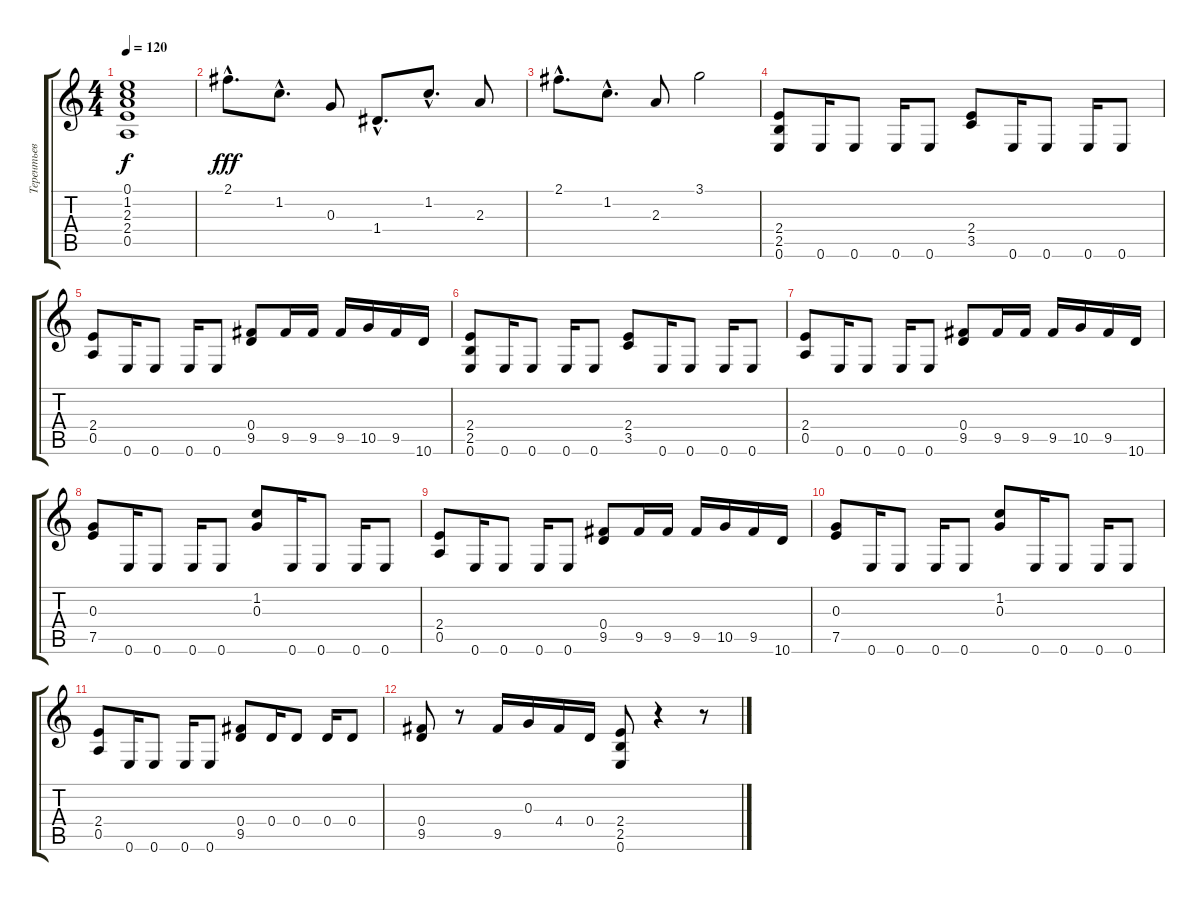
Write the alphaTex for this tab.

\track ("Терентьев" "Терентьев") {instrument distortionguitar}
\staff {score tabs}
\tuning (E4 B3 G3 D3 A2 E2) {hide}
\ts (4 4)
\tempo 120
\clef g2
\ks c
(0.1 1.2 2.3 2.4 0.5).1{dy f} |
2.1{hac}.8{d dy fff instrument distortionguitar} 1.2{hac}.8{d} 0.3.8 1.4{hac}.8{d} 1.2{hac}.8{d} 2.3.8 |
2.1{hac}.8{d} 1.2{hac}.8{d} 2.3.8 3.1.2 |
(2.4 2.5 0.6).8 0.6.16 0.6.8 0.6.16 0.6.8 (2.4 3.5).8 0.6.16 0.6.8 0.6.16 0.6.8 |
(2.4 0.5).8 0.6.16 0.6.8 0.6.16 0.6.8 (0.4 9.5).8 9.5.16 9.5.16 9.5.16 10.5.16 9.5.16 10.6.16 |
(2.4 2.5 0.6).8 0.6.16 0.6.8 0.6.16 0.6.8 (2.4 3.5).8 0.6.16 0.6.8 0.6.16 0.6.8 |
(2.4 0.5).8 0.6.16 0.6.8 0.6.16 0.6.8 (0.4 9.5).8 9.5.16 9.5.16 9.5.16 10.5.16 9.5.16 10.6.16 |
(0.3 7.5).8 0.6.16 0.6.8 0.6.16 0.6.8 (1.2 0.3).8 0.6.16 0.6.8 0.6.16 0.6.8 |
(2.4 0.5).8 0.6.16 0.6.8 0.6.16 0.6.8 (0.4 9.5).8 9.5.16 9.5.16 9.5.16 10.5.16 9.5.16 10.6.16 |
(0.3 7.5).8 0.6.16 0.6.8 0.6.16 0.6.8 (1.2 0.3).8 0.6.16 0.6.8 0.6.16 0.6.8 |
(2.4 0.5).8 0.6.16 0.6.8 0.6.16 0.6.8 (0.4 9.5).8 0.4.16 0.4.8 0.4.16 0.4.8 |
(0.4 9.5).8 r.8 9.5.16 0.3.16 4.4.16 0.4.16 (2.4 2.5 0.6).8 r.4 r.8
